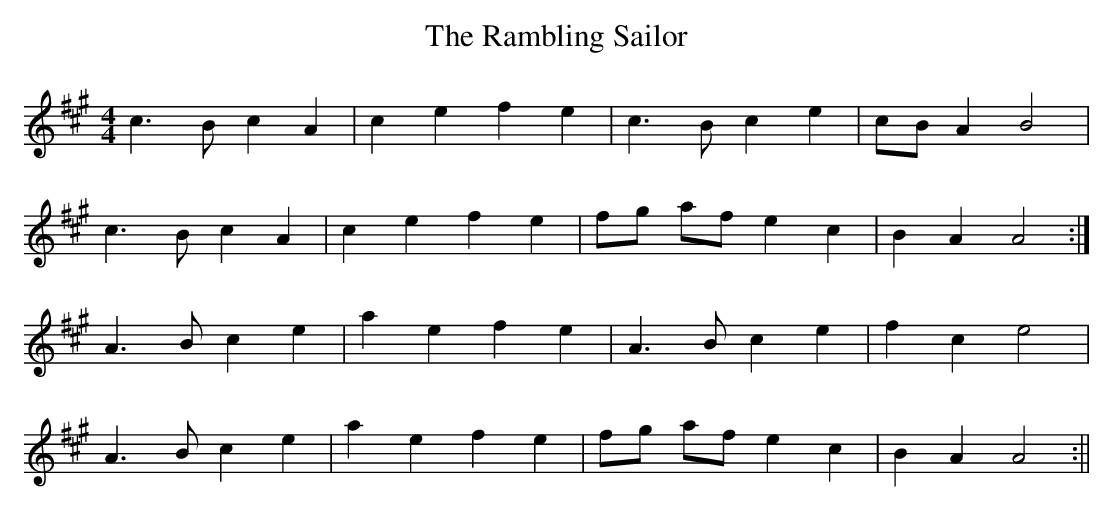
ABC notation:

X:1
T:Rambling Sailor, The
M:4/4
L:1/8
K:A
c3B c2A2|c2e2 f2e2|c3B c2e2|cB A2 B4|
c3B c2A2|c2e2 f2e2|fg af e2c2|B2A2 A4:|
A3B c2e2|a2e2 f2e2|A3B c2e2|f2c2 e4|
A3B c2e2|a2e2 f2e2|fg af e2c2|B2A2 A4:||
